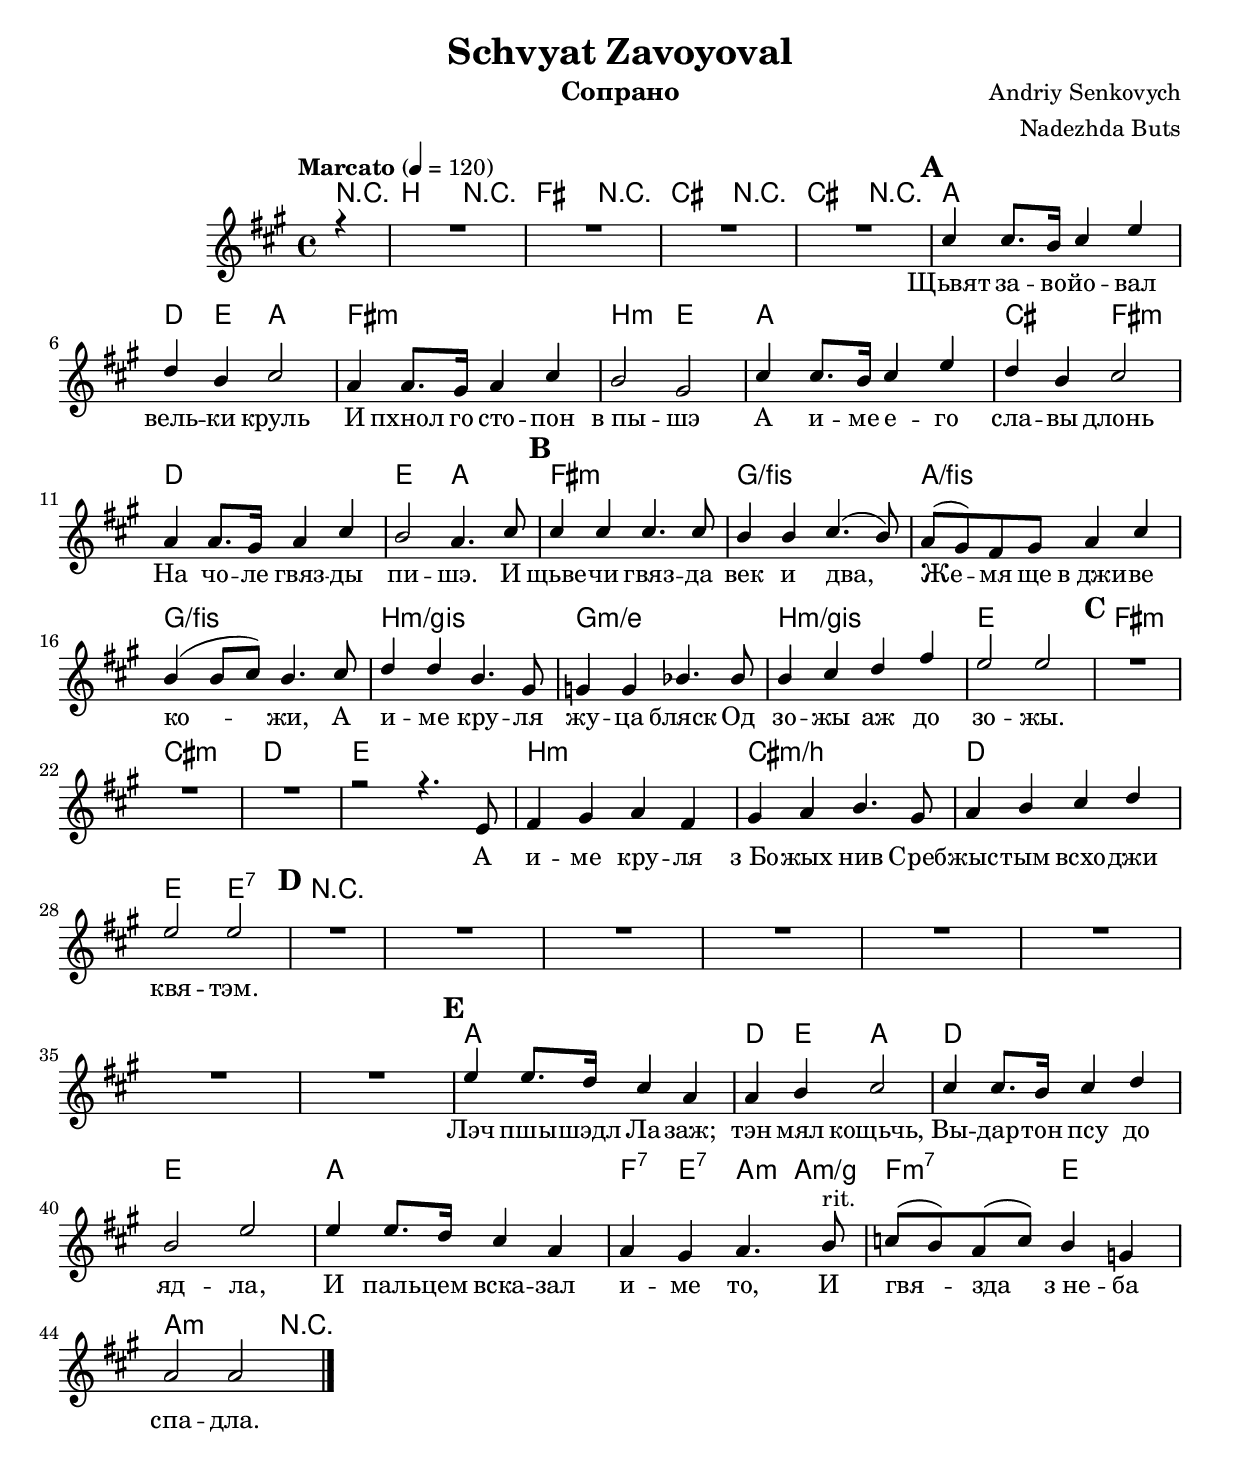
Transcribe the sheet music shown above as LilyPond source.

\include "src/header.ly"
\include "src/settings.ly"
voiceSoprano =  \relative c'' {
    
  \defaultTempo
  \defaultTime
  \defaultKey

  \partial 4 r4
  R1*4

  \tag #'part {\mark \default}

  cis4 cis8. h16 cis4 e4
  d4 h4 cis2
  a4 a8. gis16 a4 cis4
  h2 gis2

  
  cis4 cis8. h16 cis4 e4
  d4 h4 cis2
  a4 a8. gis16 a4 cis4
  h2 a4. cis8

  \tag #'part {\mark \default}

  cis4 cis4 cis4. cis8
  h4 h4 cis4.( h8)
  a8( gis) fis gis a4 cis4
  h4( h8  cis8) h4. cis8

  d4 d4 h4. gis8
  g4 g4 b4. b8
  h4 cis4 d4 fis4
  e2 e2

  \tag #'part {\mark \default}

  R1*3

  r2 r4. e,8
  fis4 gis a fis
  gis a h4. gis8
  a4 h cis d
  e2 e2

  \tag #'part {\mark \default}
  R1*8

  \tag #'part {\mark \default}

  e4 e8. d16 cis4 a4
  a4 h cis2
  cis4 cis8. h16 cis4 d4
  h2 e2

  e4 e8. d16 cis4 a4
  a4 gis4 a4. \tag #'score {h8} \tag #'part {h8^\markup{rit.}}
  c8( h) a( c) h4 g4
  a2 a2

  \bar "|."
} 

textSoprano = \lyricmode {
  Щьвят за -- во -- йо -- вал вель -- ки круль
  И пхнол го сто -- пон в_пы -- шэ
  А и -- ме е -- го сла -- вы длонь
  На чо -- ле гвяз -- ды пи -- шэ.

  И щьве -- чи гвяз -- да век и два,
  Же -- мя ще в_джи -- ве ко -- жи,
  А и -- ме кру -- ля жу -- ца бляск
  Од зо -- жы аж до зо -- жы. 

  А и -- ме кру -- ля з_Бо -- жых нив
  Среб -- жыс -- тым всхо -- джи  квя -- тэм.

  Лэч пшы -- шэдл Ла -- заж; тэн мял кощьчь,
  Вы -- дар -- тон псу до яд -- ла,
  И паль -- цем вска -- зал и -- ме то,
  И гвя -- зда  з_не -- ба спа -- дла.
}

harmony = \chordmode { \transpose c c, {
  \germanChords

  \partial 4 r4
  d2 r2
  a2 r2
  e2 r2
  e2 r2

  \tag #'part {\mark \default}

  c1 
  f4 g4 c2
  a1:m
  d2:m g2

  c1
  e2 a2:m
  f1~
  g2 c2

  \tag #'part {\mark \default}

  a1:m
  b1/a
  c1/a
  b1/a
  
  d1:m/h
  b1:m/g
  d1:m/h
  g1
  
  \tag #'part {\mark \default}

  a1:m
  e1:m
  f1
  g1
  
  d1:m
  e1:m/d
  f1
  g2 g2:7

  \tag #'part {\mark \default}

  R1*8
  %c1 
  %f4 g4 c2
  %a1:m
  %d2:m g2

  %c1
  %e2 a2:m
  %f1~
  %g2 c2

  \tag #'part {\mark \default}

  c1 
  f4 g4 c2
  f1
  g2 g2

  c1
  as4:7 g4:7 c4:m c4:m/b
  as2:m7 g2
  c2:m c4:m r4

  \bar "|."
}}


\header {
    instrument = "Сопрано"
}

\score {
  \new Score {
  \set Score.markFormatter = #format-mark-box-numbers
  <<
    \new ChordNames {
      \set chordChanges = ##t
      \transpose c a, \removeWithTag #'part \harmony
    }
    \new Staff <<
      \set Staff.midiInstrument = "choir aahs"
      \new Voice = "soprano" { 
        \voiceOne \removeWithTag #'score \voiceSoprano
      }
      \new Lyrics \lyricsto "soprano" \textSoprano
    >>
  >>
  }
  \layout {
    \include "src/layout.ly"
    \context {
      \Score
      \override SpacingSpanner #'base-shortest-duration = #(ly:make-moment 1 16)
    }
  }
  \midi{}
}
\paper {
  indent = 25
}
